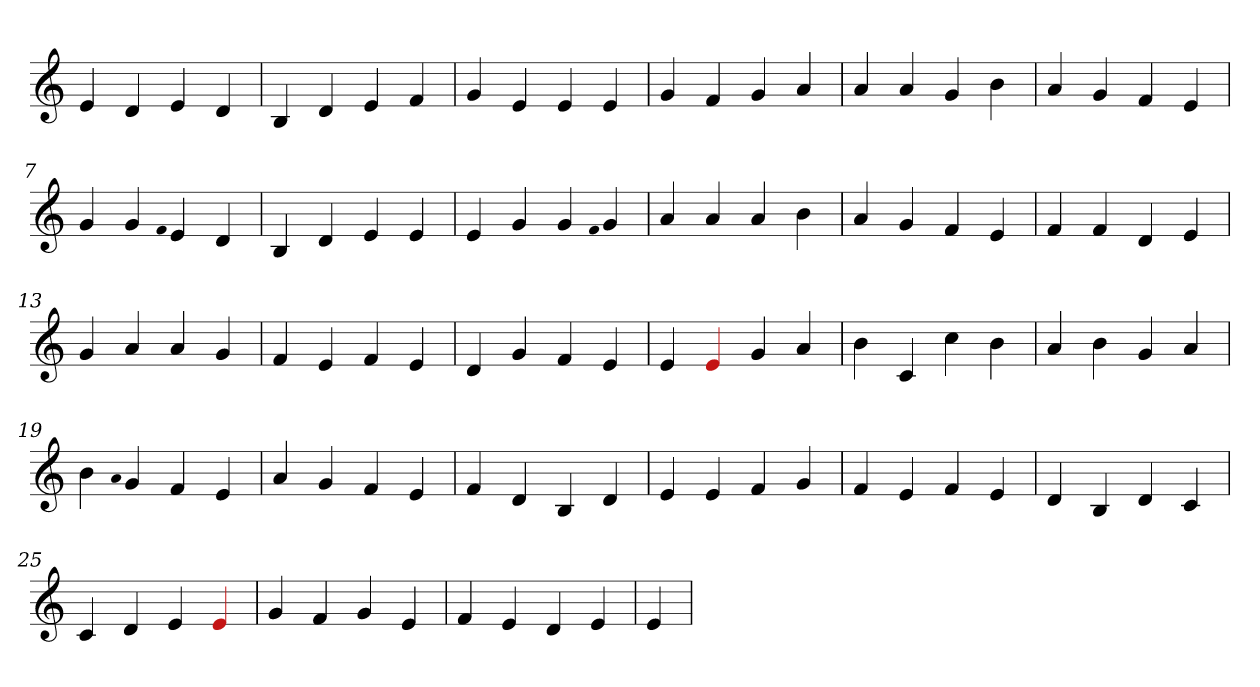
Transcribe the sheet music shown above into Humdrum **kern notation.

**kern
*part1
*staff1
*clefG2
=1
4e
4d
4e
4d
=2
4B
4d
4e
4f
=3
4g
4e
4e
4e
=4
4g
4f
4g
4a
=5
4a
4a
4g
4b
=6
4a
4g
4f
4e
=7
4g
4g
qqf
4e
4d
=8
4B
4d
4e
4e
=9
4e
4g
4g
qqf
4g
=10
4a
4a
4a
4b
=11
4a
4g
4f
4e
=12
4f
4f
4d
4e
=13
4g
4a
4a
4g
=14
4f
4e
4f
4e
=15
4d
4g
4f
4e
=16
4e
4Re
4g
4a
=17
4b
4c
4cc
4b
=18
4a
4b
4g
4a
=19
4b
qqa
4g
4f
4e
=20
4a
4g
4f
4e
=21
4f
4d
4B
4d
=22
4e
4e
4f
4g
=23
4f
4e
4f
4e
=24
4d
4B
4d
4c
=25
4c
4d
4e
4Re
=26
4g
4f
4g
4e
=27
4f
4e
4d
4e
=28
4e
=
*-
